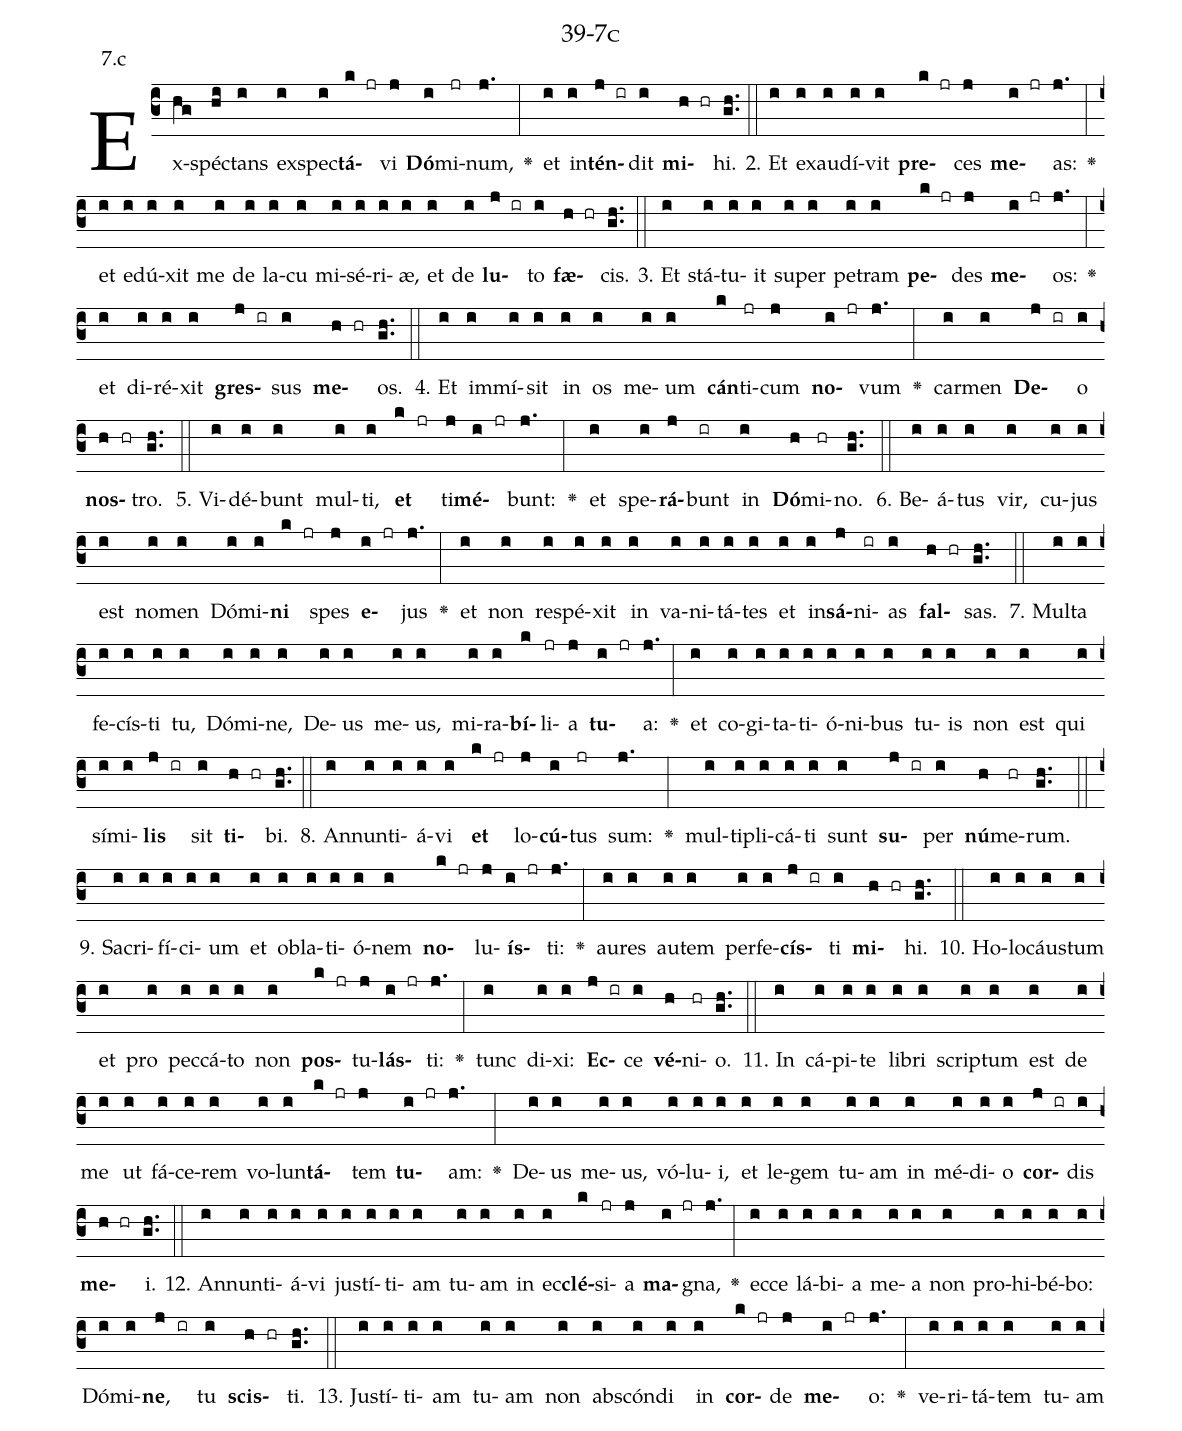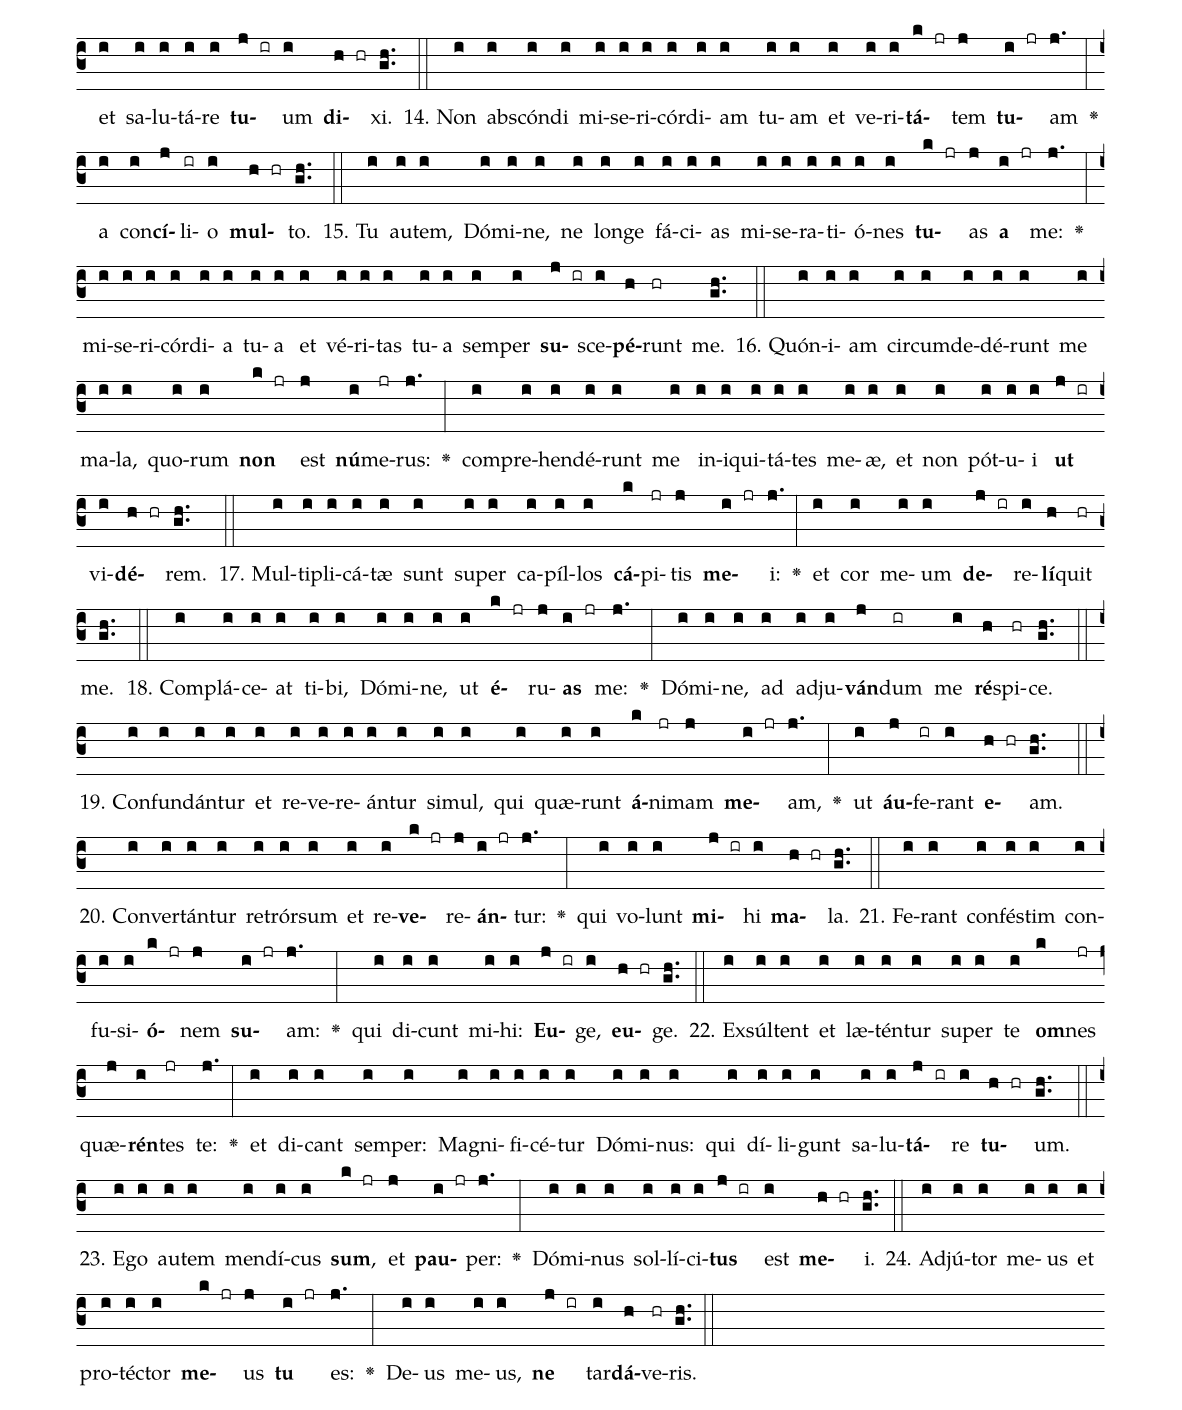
name: 39-7c;
annotation: 7.c;
%%
(c3)Ex(hg)spéc(hi)tans(i) ex(i)spec(i)<b>tá</b>(k jr)vi(j) <b>Dó</b>(i)mi(jr)num,(j.) <v>\greheightstar</v>(:) et(i) in(i)<b>tén</b>(j ir)dit(i) <b>mi</b>(h hr)hi.(gh..) (::)
2. Et(i) ex(i)au(i)dí(i)vit(i) <b>pre</b>(k jr)ces(j) <b>me</b>(i jr)as:(j.) <v>\greheightstar</v>(:) et(i) e(i)dú(i)xit(i) me(i) de(i) la(i)cu(i) mi(i)sé(i)ri(i)æ,(i) et(i) de(i) <b>lu</b>(j ir)to(i) <b>fæ</b>(h hr)cis.(gh..) (::)
3. Et(i) stá(i)tu(i)it(i) su(i)per(i) pe(i)tram(i) <b>pe</b>(k jr)des(j) <b>me</b>(i jr)os:(j.) <v>\greheightstar</v>(:) et(i) di(i)ré(i)xit(i) <b>gres</b>(j ir)sus(i) <b>me</b>(h hr)os.(gh..) (::)
4. Et(i) im(i)mí(i)sit(i) in(i) os(i) me(i)um(i) <b>cán</b>(k)ti(jr)cum(j) <b>no</b>(i jr)vum(j.) <v>\greheightstar</v>(:) car(i)men(i) <b>De</b>(j ir)o(i) <b>nos</b>(h hr)tro.(gh..) (::)
5. Vi(i)dé(i)bunt(i) mul(i)ti,(i) <b>et</b>(k jr) ti(j)<b>mé</b>(i jr)bunt:(j.) <v>\greheightstar</v>(:) et(i) spe(i)<b>rá</b>(j)bunt(ir) in(i) <b>Dó</b>(h)mi(hr)no.(gh..) (::)
6. Be(i)á(i)tus(i) vir,(i) cu(i)jus(i) est(i) no(i)men(i) Dó(i)mi(i)<b>ni</b>(k jr) spes(j) <b>e</b>(i jr)jus(j.) <v>\greheightstar</v>(:) et(i) non(i) re(i)spé(i)xit(i) in(i) va(i)ni(i)tá(i)tes(i) et(i) in(i)<b>sá</b>(j)ni(ir)as(i) <b>fal</b>(h hr)sas.(gh..) (::)
7. Mul(i)ta(i) fe(i)cís(i)ti(i) tu,(i) Dó(i)mi(i)ne,(i) De(i)us(i) me(i)us,(i) mi(i)ra(i)<b>bí</b>(k)li(jr)a(j) <b>tu</b>(i jr)a:(j.) <v>\greheightstar</v>(:) et(i) co(i)gi(i)ta(i)ti(i)ó(i)ni(i)bus(i) tu(i)is(i) non(i) est(i) qui(i) sí(i)mi(i)<b>lis</b>(j ir) sit(i) <b>ti</b>(h hr)bi.(gh..) (::)
8. An(i)nun(i)ti(i)á(i)vi(i) <b>et</b>(k jr) lo(j)<b>cú</b>(i)tus(jr) sum:(j.) <v>\greheightstar</v>(:) mul(i)ti(i)pli(i)cá(i)ti(i) sunt(i) <b>su</b>(j ir)per(i) <b>nú</b>(h)me(hr)rum.(gh..) (::)
9. Sa(i)cri(i)fí(i)ci(i)um(i) et(i) ob(i)la(i)ti(i)ó(i)nem(i) <b>no</b>(k jr)lu(j)<b>ís</b>(i jr)ti:(j.) <v>\greheightstar</v>(:) au(i)res(i) au(i)tem(i) per(i)fe(i)<b>cís</b>(j ir)ti(i) <b>mi</b>(h hr)hi.(gh..) (::)
10. Ho(i)lo(i)cáus(i)tum(i) et(i) pro(i) pec(i)cá(i)to(i) non(i) <b>pos</b>(k jr)tu(j)<b>lás</b>(i jr)ti:(j.) <v>\greheightstar</v>(:) tunc(i) di(i)xi:(i) <b>Ec</b>(j ir)ce(i) <b>vé</b>(h)ni(hr)o.(gh..) (::)
11. In(i) cá(i)pi(i)te(i) li(i)bri(i) scrip(i)tum(i) est(i) de(i) me(i) ut(i) fá(i)ce(i)rem(i) vo(i)lun(i)<b>tá</b>(k jr)tem(j) <b>tu</b>(i jr)am:(j.) <v>\greheightstar</v>(:) De(i)us(i) me(i)us,(i) vó(i)lu(i)i,(i) et(i) le(i)gem(i) tu(i)am(i) in(i) mé(i)di(i)o(i) <b>cor</b>(j ir)dis(i) <b>me</b>(h hr)i.(gh..) (::)
12. An(i)nun(i)ti(i)á(i)vi(i) jus(i)tí(i)ti(i)am(i) tu(i)am(i) in(i) ec(i)<b>clé</b>(k)si(jr)a(j) <b>ma</b>(i jr)gna,(j.) <v>\greheightstar</v>(:) ec(i)ce(i) lá(i)bi(i)a(i) me(i)a(i) non(i) pro(i)hi(i)bé(i)bo:(i) Dó(i)mi(i)<b>ne</b>,(j ir) tu(i) <b>scis</b>(h hr)ti.(gh..) (::)
13. Jus(i)tí(i)ti(i)am(i) tu(i)am(i) non(i) abs(i)cón(i)di(i) in(i) <b>cor</b>(k jr)de(j) <b>me</b>(i jr)o:(j.) <v>\greheightstar</v>(:) ve(i)ri(i)tá(i)tem(i) tu(i)am(i) et(i) sa(i)lu(i)tá(i)re(i) <b>tu</b>(j ir)um(i) <b>di</b>(h hr)xi.(gh..) (::)
14. Non(i) abs(i)cón(i)di(i) mi(i)se(i)ri(i)cór(i)di(i)am(i) tu(i)am(i) et(i) ve(i)ri(i)<b>tá</b>(k jr)tem(j) <b>tu</b>(i jr)am(j.) <v>\greheightstar</v>(:) a(i) con(i)<b>cí</b>(j)li(ir)o(i) <b>mul</b>(h hr)to.(gh..) (::)
15. Tu(i) au(i)tem,(i) Dó(i)mi(i)ne,(i) ne(i) lon(i)ge(i) fá(i)ci(i)as(i) mi(i)se(i)ra(i)ti(i)ó(i)nes(i) <b>tu</b>(k jr)as(j) <b>a</b>(i jr) me:(j.) <v>\greheightstar</v>(:) mi(i)se(i)ri(i)cór(i)di(i)a(i) tu(i)a(i) et(i) vé(i)ri(i)tas(i) tu(i)a(i) sem(i)per(i) <b>su</b>(j ir)sce(i)<b>pé</b>(h)runt(hr) me.(gh..) (::)
16. Quón(i)i(i)am(i) cir(i)cum(i)de(i)dé(i)runt(i) me(i) ma(i)la,(i) quo(i)rum(i) <b>non</b>(k jr) est(j) <b>nú</b>(i)me(jr)rus:(j.) <v>\greheightstar</v>(:) com(i)pre(i)hen(i)dé(i)runt(i) me(i) in(i)i(i)qui(i)tá(i)tes(i) me(i)æ,(i) et(i) non(i) pót(i)u(i)i(i) <b>ut</b>(j ir) vi(i)<b>dé</b>(h hr)rem.(gh..) (::)
17. Mul(i)ti(i)pli(i)cá(i)tæ(i) sunt(i) su(i)per(i) ca(i)píl(i)los(i) <b>cá</b>(k)pi(jr)tis(j) <b>me</b>(i jr)i:(j.) <v>\greheightstar</v>(:) et(i) cor(i) me(i)um(i) <b>de</b>(j ir)re(i)<b>lí</b>(h)quit(hr) me.(gh..) (::)
18. Com(i)plá(i)ce(i)at(i) ti(i)bi,(i) Dó(i)mi(i)ne,(i) ut(i) <b>é</b>(k jr)ru(j)<b>as</b>(i jr) me:(j.) <v>\greheightstar</v>(:) Dó(i)mi(i)ne,(i) ad(i) ad(i)ju(i)<b>ván</b>(j)dum(ir) me(i) <b>ré</b>(h)spi(hr)ce.(gh..) (::)
19. Con(i)fun(i)dán(i)tur(i) et(i) re(i)ve(i)re(i)án(i)tur(i) si(i)mul,(i) qui(i) quæ(i)runt(i) <b>á</b>(k)ni(jr)mam(j) <b>me</b>(i jr)am,(j.) <v>\greheightstar</v>(:) ut(i) <b>áu</b>(j)fe(ir)rant(i) <b>e</b>(h hr)am.(gh..) (::)
20. Con(i)ver(i)tán(i)tur(i) re(i)trór(i)sum(i) et(i) re(i)<b>ve</b>(k jr)re(j)<b>án</b>(i jr)tur:(j.) <v>\greheightstar</v>(:) qui(i) vo(i)lunt(i) <b>mi</b>(j ir)hi(i) <b>ma</b>(h hr)la.(gh..) (::)
21. Fe(i)rant(i) con(i)fés(i)tim(i) con(i)fu(i)si(i)<b>ó</b>(k jr)nem(j) <b>su</b>(i jr)am:(j.) <v>\greheightstar</v>(:) qui(i) di(i)cunt(i) mi(i)hi:(i) <b>Eu</b>(j ir)ge,(i) <b>eu</b>(h hr)ge.(gh..) (::)
22. Ex(i)súl(i)tent(i) et(i) læ(i)tén(i)tur(i) su(i)per(i) te(i) <b>om</b>(k)nes(jr) quæ(j)<b>rén</b>(i)tes(jr) te:(j.) <v>\greheightstar</v>(:) et(i) di(i)cant(i) sem(i)per:(i) Ma(i)gni(i)fi(i)cé(i)tur(i) Dó(i)mi(i)nus:(i) qui(i) dí(i)li(i)gunt(i) sa(i)lu(i)<b>tá</b>(j ir)re(i) <b>tu</b>(h hr)um.(gh..) (::)
23. E(i)go(i) au(i)tem(i) men(i)dí(i)cus(i) <b>sum</b>,(k jr) et(j) <b>pau</b>(i jr)per:(j.) <v>\greheightstar</v>(:) Dó(i)mi(i)nus(i) sol(i)lí(i)ci(i)<b>tus</b>(j ir) est(i) <b>me</b>(h hr)i.(gh..) (::)
24. Ad(i)jú(i)tor(i) me(i)us(i) et(i) pro(i)téc(i)tor(i) <b>me</b>(k jr)us(j) <b>tu</b>(i jr) es:(j.) <v>\greheightstar</v>(:) De(i)us(i) me(i)us,(i) <b>ne</b>(j ir) tar(i)<b>dá</b>(h)ve(hr)ris.(gh..) (::)
